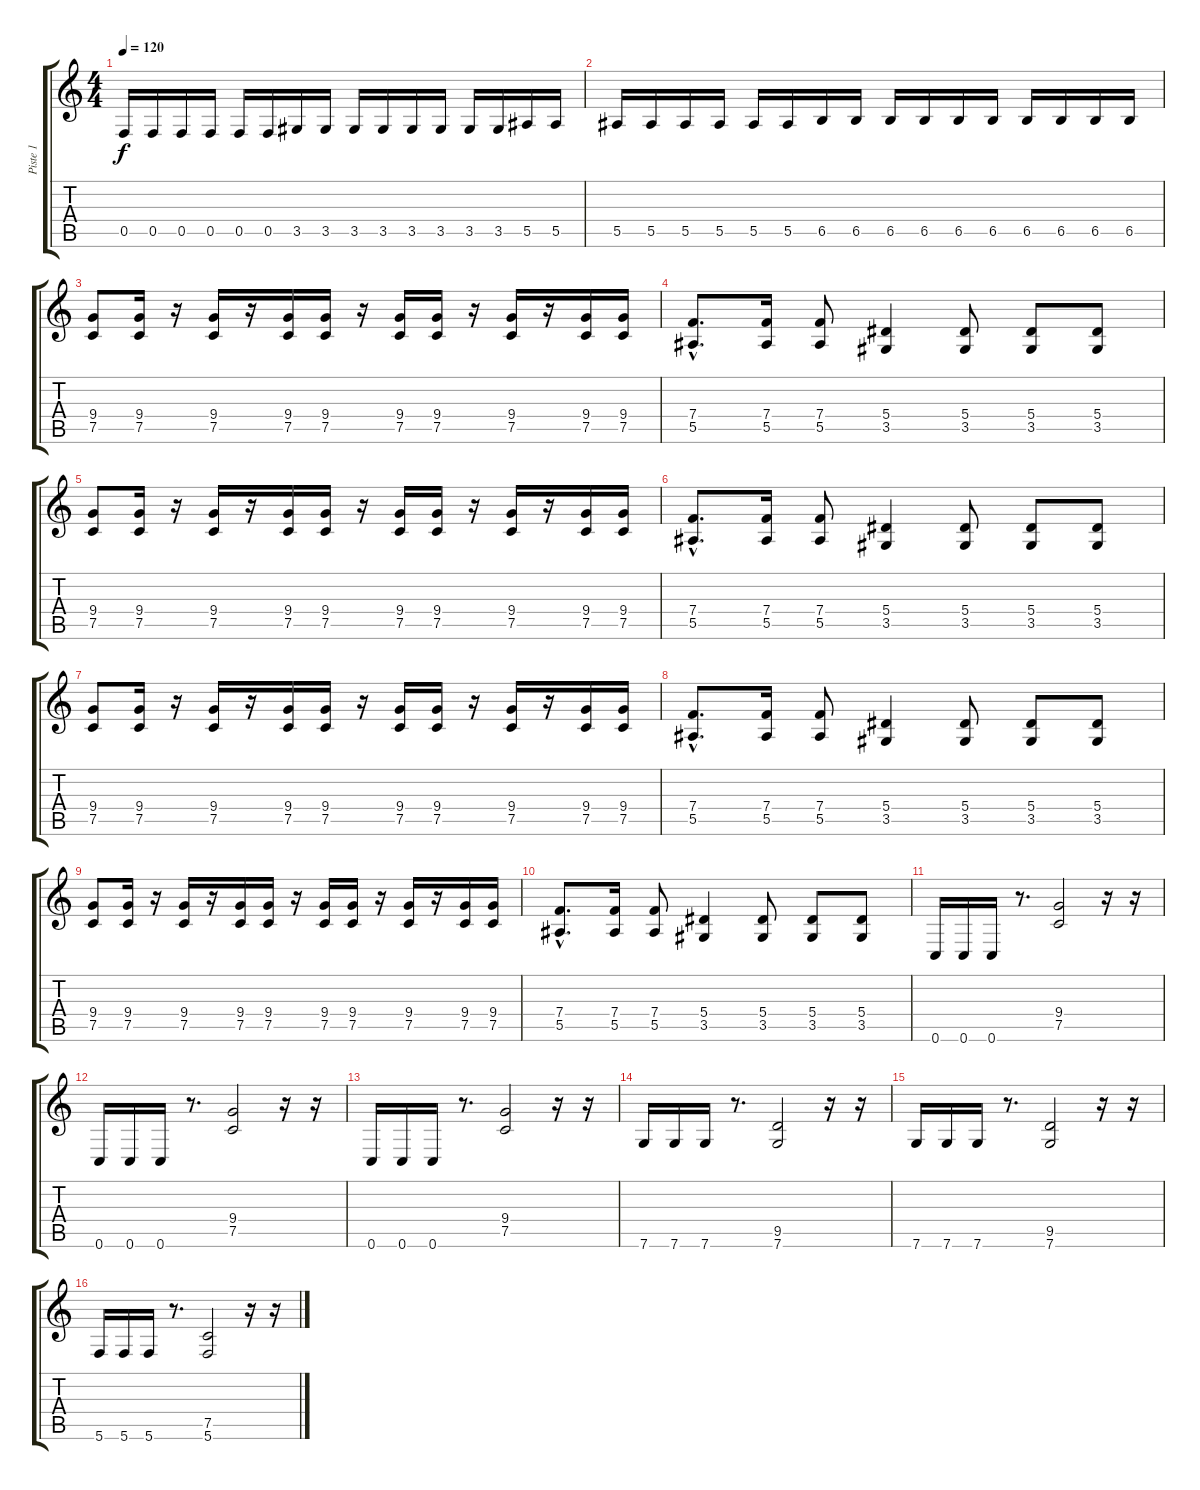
\track ("Piste 1" "Piste 1") {instrument overdrivenguitar}
\staff {score tabs}
\tuning (C4 G3 Eb3 Bb2 F2 C2) {hide}
\ts (4 4)
\tempo 120
\clef g2
\ks c
0.5.16{dy f} 0.5.16 0.5.16 0.5.16 0.5.16 0.5.16 3.5.16 3.5.16 3.5.16 3.5.16 3.5.16 3.5.16 3.5.16 3.5.16 5.5.16 5.5.16 |
5.5.16 5.5.16 5.5.16 5.5.16 5.5.16 5.5.16 6.5.16 6.5.16 6.5.16 6.5.16 6.5.16 6.5.16 6.5.16 6.5.16 6.5.16 6.5.16 |
(9.4 7.5).8 (9.4 7.5).16 r.16 (9.4 7.5).16 r.16 (9.4 7.5).16 (9.4 7.5).16 r.16 (9.4 7.5).16 (9.4 7.5).16 r.16 (9.4 7.5).16 r.16 (9.4 7.5).16 (9.4 7.5).16 |
(7.4{hac} 5.5{hac}).8{d} (7.4 5.5).16 (7.4 5.5).8 (5.4 3.5).4 (5.4 3.5).8 (5.4 3.5).8 (5.4 3.5).8 |
(9.4 7.5).8 (9.4 7.5).16 r.16 (9.4 7.5).16 r.16 (9.4 7.5).16 (9.4 7.5).16 r.16 (9.4 7.5).16 (9.4 7.5).16 r.16 (9.4 7.5).16 r.16 (9.4 7.5).16 (9.4 7.5).16 |
(7.4{hac} 5.5{hac}).8{d} (7.4 5.5).16 (7.4 5.5).8 (5.4 3.5).4 (5.4 3.5).8 (5.4 3.5).8 (5.4 3.5).8 |
(9.4 7.5).8 (9.4 7.5).16 r.16 (9.4 7.5).16 r.16 (9.4 7.5).16 (9.4 7.5).16 r.16 (9.4 7.5).16 (9.4 7.5).16 r.16 (9.4 7.5).16 r.16 (9.4 7.5).16 (9.4 7.5).16 |
(7.4{hac} 5.5{hac}).8{d} (7.4 5.5).16 (7.4 5.5).8 (5.4 3.5).4 (5.4 3.5).8 (5.4 3.5).8 (5.4 3.5).8 |
(9.4 7.5).8 (9.4 7.5).16 r.16 (9.4 7.5).16 r.16 (9.4 7.5).16 (9.4 7.5).16 r.16 (9.4 7.5).16 (9.4 7.5).16 r.16 (9.4 7.5).16 r.16 (9.4 7.5).16 (9.4 7.5).16 |
(7.4{hac} 5.5{hac}).8{d} (7.4 5.5).16 (7.4 5.5).8 (5.4 3.5).4 (5.4 3.5).8 (5.4 3.5).8 (5.4 3.5).8 |
0.6.16 0.6.16 0.6.16 r.8{d} (9.4 7.5).2 r.16 r.16 |
0.6.16 0.6.16 0.6.16 r.8{d} (9.4 7.5).2 r.16 r.16 |
0.6.16 0.6.16 0.6.16 r.8{d} (9.4 7.5).2 r.16 r.16 |
7.6.16 7.6.16 7.6.16 r.8{d} (9.5 7.6).2 r.16 r.16 |
7.6.16 7.6.16 7.6.16 r.8{d} (9.5 7.6).2 r.16 r.16 |
5.6.16 5.6.16 5.6.16 r.8{d} (7.5 5.6).2 r.16 r.16
